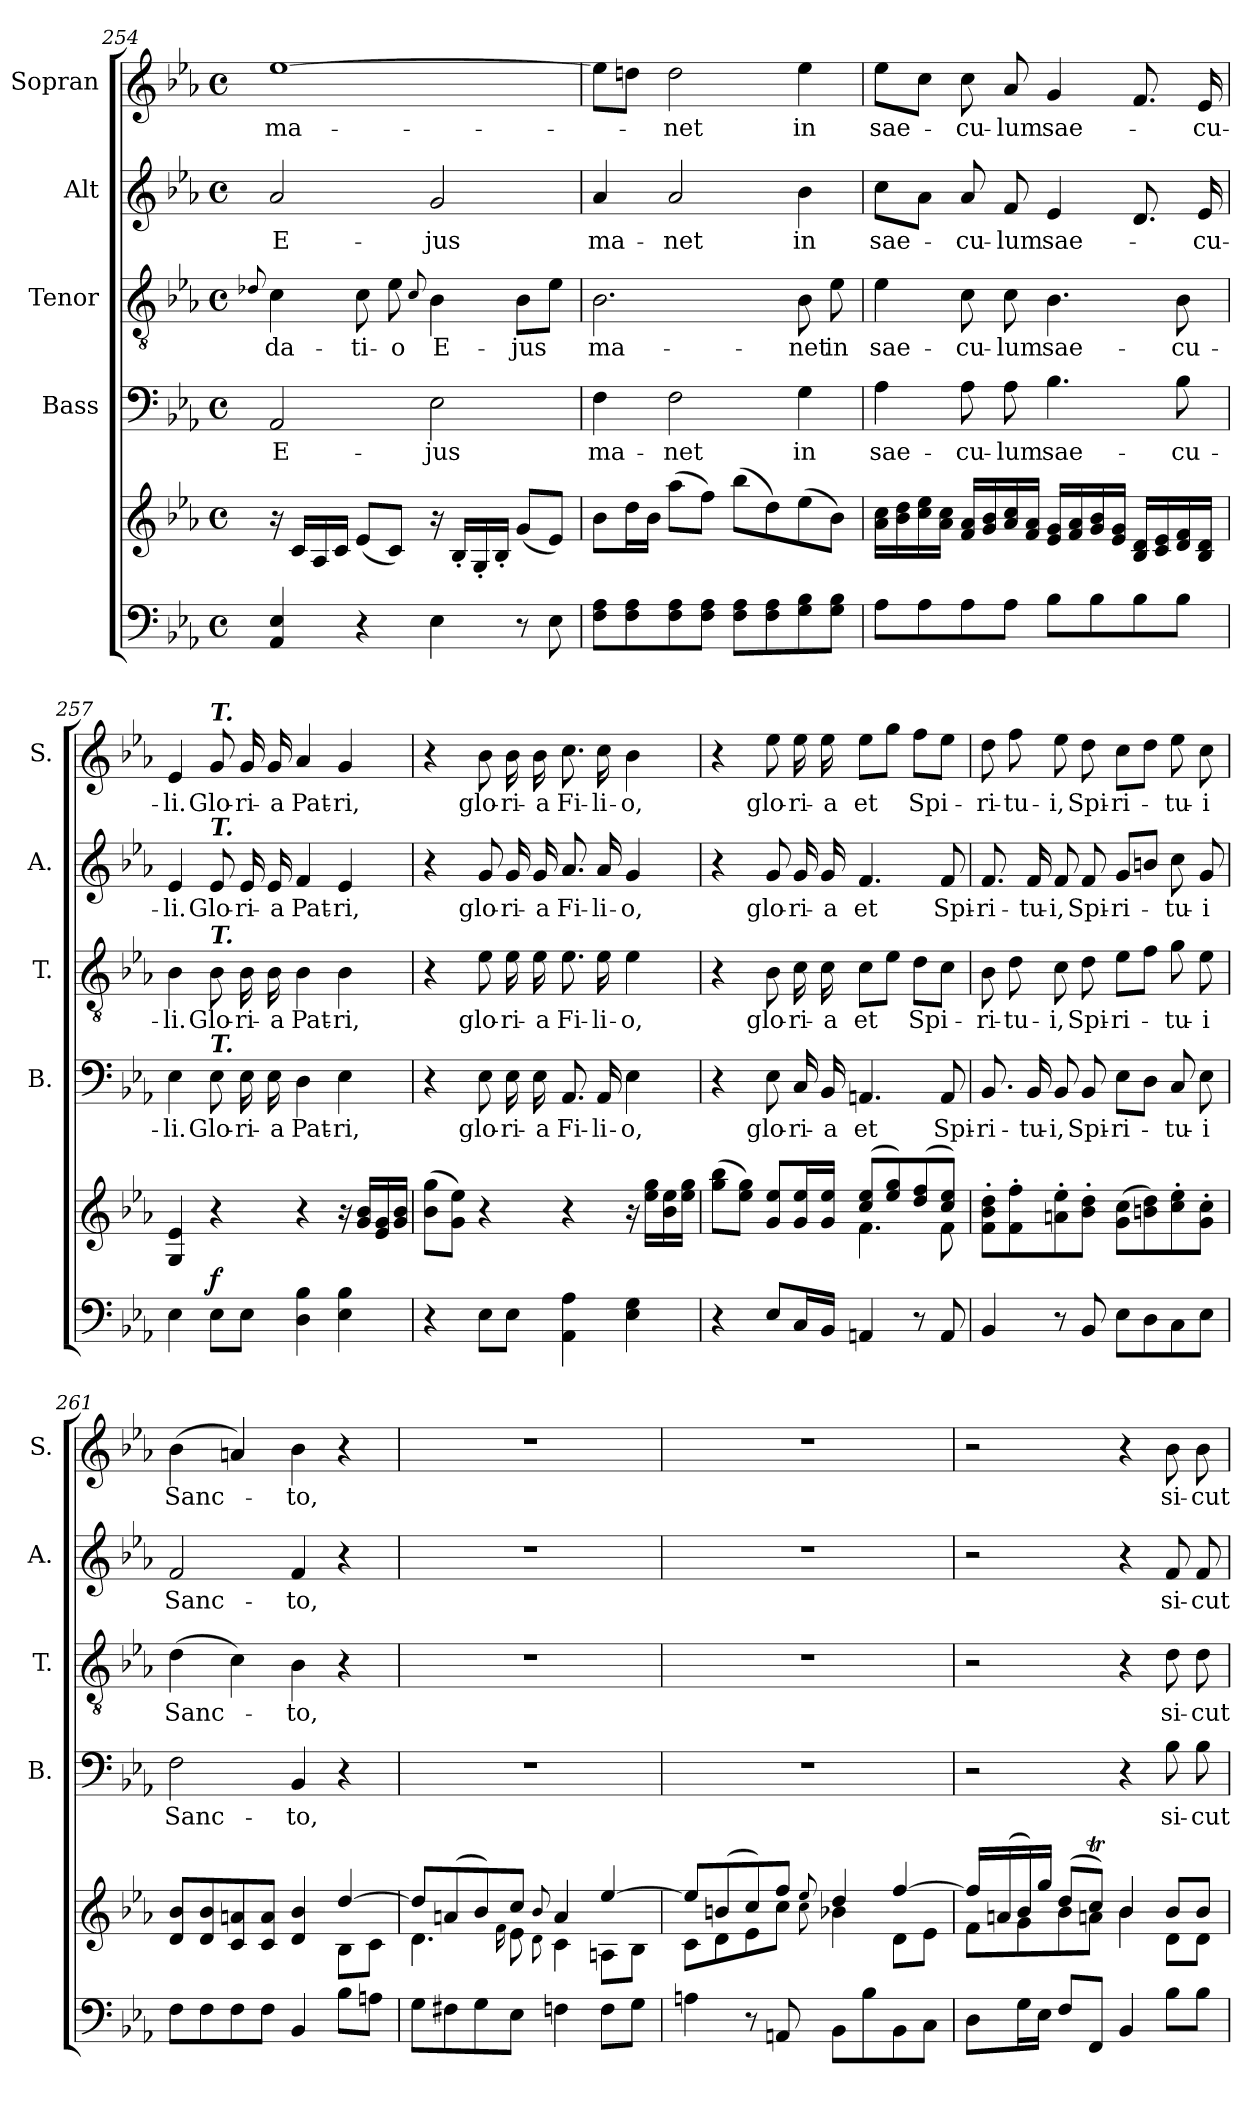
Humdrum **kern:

**kern	**kern	**dynam	**kern	**text	**kern	**text	**kern	**text	**kern	**text
*part5	*part5	*part5	*part4	*part4	*part3	*part3	*part2	*part2	*part1	*part1
*staff6	*staff5	*staff5/6	*staff4	*staff4	*staff3	*staff3	*staff2	*staff2	*staff1	*staff1
*	*	*	*I"Bass	*	*I"Tenor	*	*I"Alt	*	*I"Sopran	*
*	*	*	*I'B.	*	*I'T.	*	*I'A.	*	*I'S.	*
!!LO:LB:g=z
*clefF4	*clefG2	*	*clefF4	*	*clefGv2	*	*clefG2	*	*clefG2	*
*k[b-e-a-]	*k[b-e-a-]	*	*k[b-e-a-]	*	*k[b-e-a-]	*	*k[b-e-a-]	*	*k[b-e-a-]	*
*E-:	*E-:	*	*E-:	*	*E-:	*	*E-:	*	*E-:	*
*M4/4	*M4/4	*	*M4/4	*	*M4/4	*	*M4/4	*	*M4/4	*
*met(c)	*met(c)	*	*met(c)	*	*met(c)	*	*met(c)	*	*met(c)	*
=254	=254	=254	=254	=254	=254	=254	=254	=254	=254	=254
.	.	.	.	.	8qqd-X/	.	.	.	.	.
!	!	!	!	!LO:LY:b	!	!LO:LY:b	!	!LO:LY:b	!	!LO:LY:b
4AA-/ 4E-/	16r	.	2AA-/	E-	4c\	-da-	2a-/	E-	[1ee-	ma-
.	16c/LL	.	.	.	.	.	.	.	.	.
.	16A-/	.	.	.	.	.	.	.	.	.
.	16c/JJ	.	.	.	.	.	.	.	.	.
!	!	!	!	!	!	!LO:LY:b	!	!	!	!
4r	(<8e-/L	.	.	.	8c\	-ti-	.	.	.	.
!	!	!	!	!	!	!LO:LY:b	!	!	!	!
.	8c/J)	.	.	.	8e-\	-o	.	.	.	.
.	.	.	.	.	8qqc/	.	.	.	.	.
!	!	!	!	!LO:LY:b	!	!LO:LY:b	!	!LO:LY:b	!	!
4E-\	16r	.	2E-\	-jus	4B-\	E-	2g/	-jus	.	.
.	16B-'</LL	.	.	.	.	.	.	.	.	.
.	16G'</	.	.	.	.	.	.	.	.	.
.	16B-'</JJ	.	.	.	.	.	.	.	.	.
!	!	!	!	!	!	!LO:LY:b	!	!	!	!
8r	(<8g/L	.	.	.	8B-\L	-jus	.	.	.	.
8E-\	8e-/J)	.	.	.	8e-\J	.	.	.	.	.
=255	=255	=255	=255	=255	=255	=255	=255	=255	=255	=255
!	!	!	!	!LO:LY:b	!	!LO:LY:b	!	!LO:LY:b	!	!
8F\ 8A-\L	8b-\L	.	4F\	ma-	2.B-\	ma-	4a-/	ma-	8ee-\L]	.
8F\ 8A-\	16dd\L	.	.	.	.	.	.	.	8ddn\J	.
.	16b-\JJ	.	.	.	.	.	.	.	.	.
!	!	!	!	!LO:LY:b	!	!	!	!LO:LY:b	!	!LO:LY:b
8F\ 8A-\	(>8aa-\L	.	2F\	-net	.	.	2a-/	-net	2dd\	-net
8F\ 8A-\J	8ff\J)	.	.	.	.	.	.	.	.	.
8F\ 8A-\L	(>8bb-\L	.	.	.	.	.	.	.	.	.
8F\ 8A-\	8dd\)	.	.	.	.	.	.	.	.	.
!	!	!	!	!LO:LY:b	!	!LO:LY:b	!	!LO:LY:b	!	!LO:LY:b
8G\ 8B-\	(>8ee-\	.	4G\	in	8B-\	-net	4b-\	in	4ee-\	in
!	!	!	!	!	!	!LO:LY:b	!	!	!	!
8G\ 8B-\J	8b-\J)	.	.	.	8e-\	in	.	.	.	.
=256	=256	=256	=256	=256	=256	=256	=256	=256	=256	=256
!	!	!	!	!LO:LY:b	!	!LO:LY:b	!	!LO:LY:b	!	!LO:LY:b
8A-\L	16a-\ 16cc\LL	.	4A-\	sae-	4e-\	sae-	8cc\L	sae-	8ee-\L	sae-
.	16b-\ 16dd\	.	.	.	.	.	.	.	.	.
8A-\	16cc\ 16ee-\	.	.	.	.	.	8a-\J	.	8cc\J	.
.	16a-\ 16cc\JJ	.	.	.	.	.	.	.	.	.
!	!	!	!	!LO:LY:b	!	!LO:LY:b	!	!LO:LY:b	!	!LO:LY:b
8A-\	16f/ 16a-/LL	.	8A-\	-cu-	8c\	-cu-	8a-/	-cu-	8cc\	-cu-
.	16g/ 16b-/	.	.	.	.	.	.	.	.	.
!	!	!	!	!LO:LY:b	!	!LO:LY:b	!	!LO:LY:b	!	!LO:LY:b
8A-\J	16a-/ 16cc/	.	8A-\	-lum	8c\	-lum	8f/	-lum	8a-/	-lum
.	16f/ 16a-/JJ	.	.	.	.	.	.	.	.	.
!	!	!	!	!LO:LY:b	!	!LO:LY:b	!	!LO:LY:b	!	!LO:LY:b
8B-\L	16e-/ 16g/LL	.	4.B-\	sae-	4.B-\	sae-	4e-/	sae-	4g/	sae-
.	16f/ 16a-/	.	.	.	.	.	.	.	.	.
8B-\	16g/ 16b-/	.	.	.	.	.	.	.	.	.
.	16e-/ 16g/JJ	.	.	.	.	.	.	.	.	.
8B-\	16B-/ 16d/LL	.	.	.	.	.	8.d/	.	8.f/	.
.	16c/ 16e-/	.	.	.	.	.	.	.	.	.
!	!	!	!	!LO:LY:b	!	!LO:LY:b	!	!	!	!
8B-\J	16d/ 16f/	.	8B-\	-cu-	8B-\	-cu-	.	.	.	.
!	!	!	!	!	!	!	!	!LO:LY:b	!	!LO:LY:b
.	16B-/ 16d/JJ	.	.	.	.	.	16e-/	-cu-	16e-/	-cu-
=257	=257	=257	=257	=257	=257	=257	=257	=257	=257	=257
!	!	!	!	!LO:LY:b	!	!LO:LY:b	!	!LO:LY:b	!	!LO:LY:b
4E-\	4G/ 4e-/	.	4E-\	-li.	4B-\	-li.	4e-/	-li.	4e-/	-li.
!	!	!	!	!	!	!	!	!	!LO:TX:a:Bi:t=T.	!
!	!	!	!	!	!	!	!LO:TX:a:Bi:t=T.	!	!	!
!	!	!	!	!	!LO:TX:a:Bi:t=T.	!	!	!	!	!
!	!	!	!LO:TX:a:Bi:t=T.	!	!	!	!	!	!	!
!	!	!LO:DY:a=2	!	!LO:LY:b	!	!LO:LY:b	!	!LO:LY:b	!	!LO:LY:b
8E-\L	4r	f	8E-\	Glo-	8B-\	Glo-	8e-/	Glo-	8g/	Glo-
!	!	!	!	!LO:LY:b	!	!LO:LY:b	!	!LO:LY:b	!	!LO:LY:b
8E-\J	.	.	16E-\	-ri-	16B-\	-ri-	16e-/	-ri-	16g/	-ri-
!	!	!	!	!LO:LY:b	!	!LO:LY:b	!	!LO:LY:b	!	!LO:LY:b
.	.	.	16E-\	-a	16B-\	-a	16e-/	-a	16g/	-a
!	!	!	!	!LO:LY:b	!	!LO:LY:b	!	!LO:LY:b	!	!LO:LY:b
4D\ 4B-\	4r	.	4D\	Pat-	4B-\	Pat-	4f/	Pat-	4a-/	Pat-
!	!	!	!	!LO:LY:b	!	!LO:LY:b	!	!LO:LY:b	!	!LO:LY:b
4E-\ 4B-\	16r	.	4E-\	-ri,	4B-\	-ri,	4e-/	-ri,	4g/	-ri,
.	16g/ 16b-/LL	.	.	.	.	.	.	.	.	.
.	16e-/ 16g/	.	.	.	.	.	.	.	.	.
.	16g/ 16b-/JJ	.	.	.	.	.	.	.	.	.
!!LO:PB:g=z
=258	=258	=258	=258	=258	=258	=258	=258	=258	=258	=258
4r	(>8b-\ 8gg\L	.	4r	.	4r	.	4r	.	4r	.
.	8g\ 8ee-\J)	.	.	.	.	.	.	.	.	.
!	!	!	!	!LO:LY:b	!	!LO:LY:b	!	!LO:LY:b	!	!LO:LY:b
8E-\L	4r	.	8E-\	glo-	8e-\	glo-	8g/	glo-	8b-\	glo-
!	!	!	!	!LO:LY:b	!	!LO:LY:b	!	!LO:LY:b	!	!LO:LY:b
8E-\J	.	.	16E-\	-ri-	16e-\	-ri-	16g/	-ri-	16b-\	-ri-
!	!	!	!	!LO:LY:b	!	!LO:LY:b	!	!LO:LY:b	!	!LO:LY:b
.	.	.	16E-\	-a	16e-\	-a	16g/	-a	16b-\	-a
!	!	!	!	!LO:LY:b	!	!LO:LY:b	!	!LO:LY:b	!	!LO:LY:b
4AA-\ 4A-\	4r	.	8.AA-/	Fi-	8.e-\	Fi-	8.a-/	Fi-	8.cc\	Fi-
!	!	!	!	!LO:LY:b	!	!LO:LY:b	!	!LO:LY:b	!	!LO:LY:b
.	.	.	16AA-/	-li-	16e-\	-li-	16a-/	-li-	16cc\	-li-
!	!	!	!	!LO:LY:b	!	!LO:LY:b	!	!LO:LY:b	!	!LO:LY:b
4E-\ 4G\	16r	.	4E-\	-o,	4e-\	-o,	4g/	-o,	4b-\	-o,
.	16ee-\ 16gg\LL	.	.	.	.	.	.	.	.	.
.	16b-\ 16ee-\	.	.	.	.	.	.	.	.	.
.	16ee-\ 16gg\JJ	.	.	.	.	.	.	.	.	.
=259	=259	=259	=259	=259	=259	=259	=259	=259	=259	=259
*	*^	*	*	*	*	*	*	*	*	*
4r	(>8gg\ 8bb-\L	2ryy	.	4r	.	4r	.	4r	.	4r	.
.	8ee-\ 8gg\J)	.	.	.	.	.	.	.	.	.	.
!	!	!	!	!	!LO:LY:b	!	!LO:LY:b	!	!LO:LY:b	!	!LO:LY:b
8E-/L	8g/ 8ee-/L	.	.	8E-\	glo-	8B-\	glo-	8g/	glo-	8ee-\	glo-
!	!	!	!	!	!LO:LY:b	!	!LO:LY:b	!	!LO:LY:b	!	!LO:LY:b
16C/L	16g/ 16ee-/L	.	.	16C/	-ri-	16c\	-ri-	16g/	-ri-	16ee-\	-ri-
!	!	!	!	!	!LO:LY:b	!	!LO:LY:b	!	!LO:LY:b	!	!LO:LY:b
16BB-/JJ	16g/ 16ee-/JJ	.	.	16BB-/	-a	16c\	-a	16g/	-a	16ee-\	-a
!	!	!	!	!	!LO:LY:b	!	!LO:LY:b	!	!LO:LY:b	!	!LO:LY:b
4AAn/	(>8cc/ 8ee-/L	4.f\	.	4.AAn/	et	8c\L	et	4.f/	et	8ee-\L	et
.	8ee-/ 8gg/)	.	.	.	.	8e-\J	.	.	.	8gg\J	.
!	!	!	!	!	!	!	!LO:LY:b	!	!	!	!LO:LY:b
8r	(>8dd/ 8ff/	.	.	.	.	8d\L	Spi-	.	.	8ff\L	Spi-
!	!	!	!	!	!LO:LY:b	!	!	!	!LO:LY:b	!	!
8AA/	8cc/ 8ee-/J)	8f\	.	8AA/	Spi-	8c\J	.	8f/	Spi-	8ee-\J	.
=260	=260	=260	=260	=260	=260	=260	=260	=260	=260	=260	=260
!	!	!	!	!	!LO:LY:b	!	!LO:LY:b	!	!LO:LY:b	!	!LO:LY:b
*	*v	*v	*	*	*	*	*	*	*	*	*
4BB-/	8f\'> 8b-\'> 8dd\'>L	.	8.BB-/	-ri-	8B-\	-ri-	8.f/	-ri-	8dd\	-ri-
!	!	!	!	!	!	!LO:LY:b	!	!	!	!LO:LY:b
.	8f\'> 8ff\'>	.	.	.	8d\	-tu-	.	.	8ff\	-tu-
!	!	!	!	!LO:LY:b	!	!	!	!LO:LY:b	!	!
.	.	.	16BB-/	-tu-	.	.	16f/	-tu-	.	.
!	!	!	!	!LO:LY:b	!	!LO:LY:b	!	!LO:LY:b	!	!LO:LY:b
8r	8an\'> 8ee-\'>	.	8BB-/	-i,	8c\	-i,	8f/	-i,	8ee-\	-i,
!	!	!	!	!LO:LY:b	!	!LO:LY:b	!	!LO:LY:b	!	!LO:LY:b
8BB-/	8b-\'> 8dd\'>J	.	8BB-/	Spi-	8d\	Spi-	8f/	Spi-	8dd\	Spi-
!	!	!	!	!LO:LY:b	!	!LO:LY:b	!	!LO:LY:b	!	!LO:LY:b
8E-\L	(>8g\ 8cc\L	.	8E-\L	-ri-	8e-\L	-ri-	8g/L	-ri-	8cc\L	-ri-
8D\	8bn\ 8dd\)	.	8D\J	.	8f\J	.	8bn/J	.	8dd\J	.
!	!	!	!	!LO:LY:b	!	!LO:LY:b	!	!LO:LY:b	!	!LO:LY:b
8C\	8cc\'> 8ee-\'>	.	8C/	-tu-	8g\	-tu-	8cc\	-tu-	8ee-\	-tu-
!	!	!	!	!LO:LY:b	!	!LO:LY:b	!	!LO:LY:b	!	!LO:LY:b
8E-\J	8g\'> 8cc\'>J	.	8E-\	-i	8e-\	-i	8g/	-i	8cc\	-i
=261	=261	=261	=261	=261	=261	=261	=261	=261	=261	=261
*	*^	*	*	*	*	*	*	*	*	*
!	!	!	!	!	!LO:LY:b	!	!LO:LY:b	!	!LO:LY:b	!	!LO:LY:b
8F\L	8d/ 8b-/L	2.ryy	.	2F\	Sanc-	(>4d\	Sanc-	2f/	Sanc-	(>4b-\	Sanc-
8F\	8d/ 8b-/	.	.	.	.	.	.	.	.	.	.
8F\	8c/ 8an/	.	.	.	.	4c\)	.	.	.	4an/)	.
8F\J	8c/ 8a/J	.	.	.	.	.	.	.	.	.	.
!	!	!	!	!	!LO:LY:b	!	!LO:LY:b	!	!LO:LY:b	!	!LO:LY:b
4BB-/	4d/ 4b-/	.	.	4BB-/	-to,	4B-\	-to,	4f/	-to,	4b-\	-to,
8B-\L	[>4dd/	8B-\L	.	4r	.	4r	.	4r	.	4r	.
8An\J	.	8c\J	.	.	.	.	.	.	.	.	.
!!LO:LB:g=z
=262	=262	=262	=262	=262	=262	=262	=262	=262	=262	=262	=262
8G\L	8dd/L]	4.d\	.	1r	.	1r	.	1r	.	1r	.
8F#X\	(>8an/	.	.	.	.	.	.	.	.	.	.
8G\	8b-/)	.	.	.	.	.	.	.	.	.	.
.	.	16qqf\	.	.	.	.	.	.	.	.	.
8E-\J	8cc/J	8e-\	.	.	.	.	.	.	.	.	.
.	8qqb-/	8qqd\	.	.	.	.	.	.	.	.	.
4Fn\	4a/	4c\	.	.	.	.	.	.	.	.	.
8F\L	[>4ee-/	8An\L	.	.	.	.	.	.	.	.	.
8G\J	.	8B-\J	.	.	.	.	.	.	.	.	.
=263	=263	=263	=263	=263	=263	=263	=263	=263	=263	=263	=263
4An\	8ee-/L]	8c\L	.	1r	.	1r	.	1r	.	1r	.
.	(>8bn/	8d\	.	.	.	.	.	.	.	.	.
8r	8cc/)	8e-\	.	.	.	.	.	.	.	.	.
8AAn/	8ff/J	8cc\J	.	.	.	.	.	.	.	.	.
.	8qqee-/	8qqcc\	.	.	.	.	.	.	.	.	.
8BB-\L	4dd/	4b-\	.	.	.	.	.	.	.	.	.
8B-\	.	.	.	.	.	.	.	.	.	.	.
8BB-\	[>4ff/	8d\L	.	.	.	.	.	.	.	.	.
8C\J	.	8e-\J	.	.	.	.	.	.	.	.	.
=264	=264	=264	=264	=264	=264	=264	=264	=264	=264	=264	=264
8D\L	16ff/LL]	8f\L	.	2r	.	2r	.	2r	.	2r	.
.	(>16an/	.	.	.	.	.	.	.	.	.	.
16G\L	16b-/)	8g\	.	.	.	.	.	.	.	.	.
16E-\JJ	16gg/JJ	.	.	.	.	.	.	.	.	.	.
8F/L	(>8dd/L	8b-\	.	.	.	.	.	.	.	.	.
8FF/J	8ccT/J)	8an\J	.	.	.	.	.	.	.	.	.
4BB-/	4b-/	4b-\	.	4r	.	4r	.	4r	.	4r	.
!	!	!	!	!	!LO:LY:b	!	!LO:LY:b	!	!LO:LY:b	!	!LO:LY:b
8B-\L	8b-/L	8d\L	.	8B-\	si-	8d\	si-	8f/	si-	8b-\	si-
!	!	!	!	!	!LO:LY:b	!	!LO:LY:b	!	!LO:LY:b	!	!LO:LY:b
8B-\J	8b-/J	8d\J	.	8B-\	-cut	8d\	-cut	8f/	-cut	8b-\	-cut
*	*v	*v	*	*	*	*	*	*	*	*	*
=	=	=	=	=	=	=	=	=	=	=
*-	*-	*-	*-	*-	*-	*-	*-	*-	*-	*-
